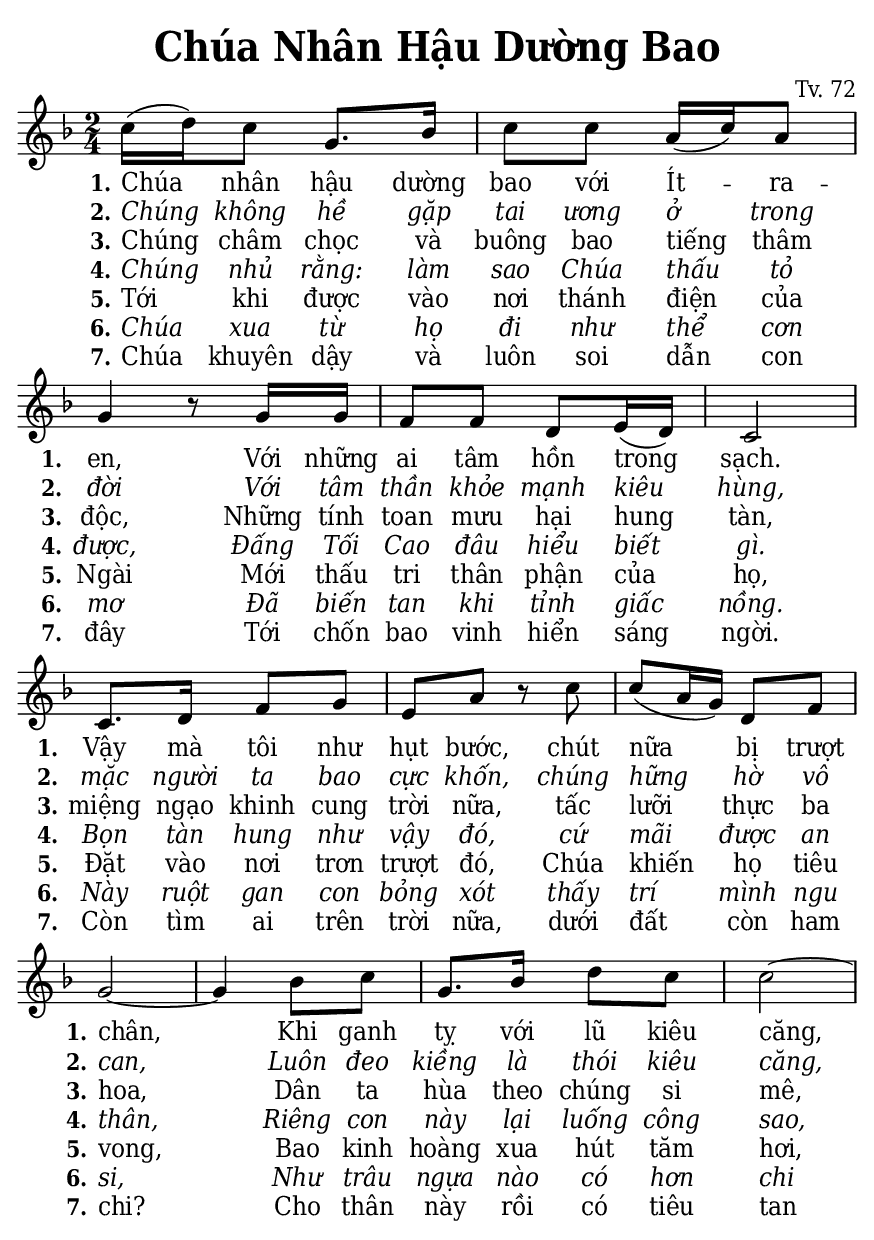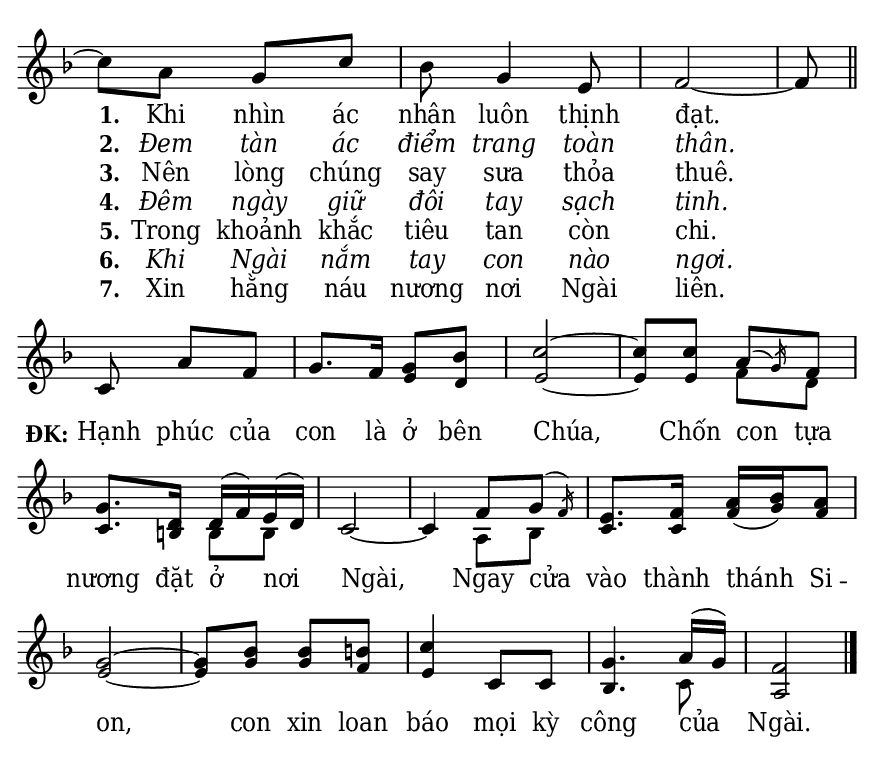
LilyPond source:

% Cài đặt chung\
\version "2.22.1"
\include "english.ly"

\header {
  title = \markup { \fontsize #1 "Chúa Nhân Hậu Dường Bao" }
  composer = "Tv. 72"
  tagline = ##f
}

% Nhạc phiên khúc
nhacPhienKhucSop = \relative c'' {
  \autoPageBreaksOff
  c16 (d) c8 g8. bf16 |
  c8 c a16 (c) a8 |
  g4 r8 g16 g |
  f8 f d e16 (d) |
  c2 |
  c8. d16 f8 g |
  e a r c |
  c (a16 g) d8 f |
  g2 ~ |
  g4 bf8 c |
  g8. bf16 d8 c |
  c2 ~ |
  
  \pageBreak
  
  c8 a g c |
  bf g4 e8 |
  f2 ~ |
  f8 \bar "||" \break
  
  <> \tweak extra-offset #'(-7 . -2.5) _\markup { \bold "ĐK:" }
  c a' f |
  g8. f16 g8 bf |
  c2 ~ |
  c8 c
  \afterGrace a8 [({
    \override Flag.stroke-style = #"grace"
    g16)}
  \revert Flag.stroke-style
  f8] |
  g8. d16 d (f) e (d) |
  c2 ~ |
  c4 f8
  \afterGrace g8 ({
    \override Flag.stroke-style = #"grace"
    f16)}
  \revert Flag.stroke-style
  e8. f16 a (bf) a8 |
  g2 ~ |
  g8 bf bf b! |
  c4 c,8 c |
  g'4. a16 (g) |
  f2 \bar "|."
}

nhacPhienKhucAlto = \relative c' {
  R2*15
  r8
  c a' f |
  g8. f16 e8 d |
  e2 ~ |
  e8 e f d |
  c8. b!16 b8 b |
  c2 ~ |
  c4 a8 [bf] |
  c8. c16 f (g) f8 |
  e2 ~ |
  e8 g g f |
  e4 c8 c |
  bf4. c8 |
  a2
}

% Lời phiên khúc
loiPhienKhucSop = \lyrics {
  <<
    {
      \set stanza = "1."
      Chúa nhân hậu dường bao với Ít -- ra -- en,
      Với những ai tâm hồn trong sạch.
      Vậy mà tôi như hụt bước, chút nữa bị trượt chân,
      Khi ganh tỵ với lũ kiêu căng,
      Khi nhìn ác nhân luôn thịnh đạt.
    }
    \new Lyrics {
	    \set associatedVoice = "beSop"
	    \set stanza = "2."
      \override Lyrics.LyricText.font-shape = #'italic
	    Chúng không hề gặp tai ương ở trong đời
	    Với tâm thần khỏe mạnh kiêu hùng,
	    mặc người ta bao cực khốn,
	    chúng hững hờ vô can,
	    Luôn đeo kiềng là thói kiêu căng,
	    Đem tàn ác điểm trang toàn thân.
    }
    \new Lyrics {
	    \set associatedVoice = "beSop"
	    \set stanza = "3."
	    Chúng châm chọc và buông bao tiếng thâm độc,
	    Những tính toan mưu hại hung tàn,
	    miệng ngạo khinh cung trời nữa,
	    tấc lưỡi thực ba hoa,
	    Dân ta hùa theo chúng si mê,
	    Nên lòng chúng say sưa thỏa thuê.
    }
    \new Lyrics {
	    \set associatedVoice = "beSop"
	    \set stanza = "4."
      \override Lyrics.LyricText.font-shape = #'italic
	    Chúng nhủ rằng: làm sao Chúa thấu tỏ được,
	    Đấng Tối Cao đâu hiểu biết gì.
	    Bọn tàn hung như vậy đó, cứ mãi được an thân,
	    Riêng con này lại luống công sao,
	    Đêm ngày giữ đôi tay sạch tinh.
    }
    \new Lyrics {
	    \set associatedVoice = "beSop"
	    \set stanza = "5."
	    Tới khi được vào nơi thánh điện của Ngài
	    Mới thấu tri thân phận của họ,
	    Đặt vào nơi trơn trượt đó,
	    Chúa khiến họ tiêu vong,
	    Bao kinh hoàng xua hút tăm hơi,
	    Trong khoảnh khắc tiêu tan còn chi.
    }
    \new Lyrics {
	    \set associatedVoice = "beSop"
	    \set stanza = "6."
      \override Lyrics.LyricText.font-shape = #'italic
	    Chúa xua từ họ đi như thể cơn mơ
	    Đã biến tan khi tỉnh giấc nồng.
	    Này ruột gan con bỏng xót thấy trí mình ngu si,
	    Như trâu ngựa nào có hơn chi
	    Khi Ngài nắm tay con nào ngơi.
    }
    \new Lyrics {
	    \set associatedVoice = "beSop"
	    \set stanza = "7."
	    Chúa khuyên dậy và luôn soi dẫn con đây
	    Tới chốn bao vinh hiển sáng ngời.
	    Còn tìm ai trên trời nữa,
	    dưới đất còn ham chi?
	    Cho thân này rồi có tiêu tan
	    Xin hằng náu nương nơi Ngài liên.
    }
  >>
  %\set stanza = "ĐK:"
  \set stanza = ""
  Hạnh phúc của con là ở bên Chúa,
  Chốn con tựa nương đặt ở nơi Ngài,
  Ngay cửa vào thành thánh Si -- on,
  con xin loan báo mọi kỳ công của Ngài.
}

% Dàn trang
\paper {
  #(set-paper-size "a5")
  top-margin = 3\mm
  bottom-margin = 3\mm
  left-margin = 3\mm
  right-margin = 3\mm
  indent = #0
  #(define fonts
	 (make-pango-font-tree "Deja Vu Serif Condensed"
	 		       "Deja Vu Serif Condensed"
			       "Deja Vu Serif Condensed"
			       (/ 20 20)))
  print-page-number = ##f
  system-system-spacing = #'((basic-distance . 0.1) (padding . 2))
  ragged-bottom = ##t
}

TongNhip = {
  \key f \major \time 2/4
  \set Timing.beamExceptions = #'()
  \set Timing.baseMoment = #(ly:make-moment 1/4)
}

% mã nguồn cho những chức năng chưa hỗ trợ trong phiên bản lilypond hiện tại
% cung cấp bởi cộng đồng lilypond khi gửi email đến lilypond-user@gnu.org
% Đổi kích thước nốt cho bè phụ
notBePhu =
#(define-music-function (font-size music) (number? ly:music?)
   (for-some-music
     (lambda (m)
       (if (music-is-of-type? m 'rhythmic-event)
           (begin
             (set! (ly:music-property m 'tweaks)
                   (cons `(font-size . ,font-size)
                         (ly:music-property m 'tweaks)))
             #t)
           #f))
     music)
   music)

% in số phiên khúc trên mỗi dòng
#(define (add-grob-definition grob-name grob-entry)
    (set! all-grob-descriptions
          (cons ((@@ (lily) completize-grob-entry)
                 (cons grob-name grob-entry))
                all-grob-descriptions)))

#(add-grob-definition
   'StanzaNumberSpanner
   `((direction . ,LEFT)
     (font-series . bold)
     (padding . 1)
     (side-axis . ,X)
     (stencil . ,ly:text-interface::print)
     (X-offset . ,ly:side-position-interface::x-aligned-side)
     (Y-extent . ,grob::always-Y-extent-from-stencil)
     (meta . ((class . Spanner)
              (interfaces . (font-interface
                             side-position-interface
                             stanza-number-interface
                             text-interface))))))

\layout {
   \context {
     \Global
     \grobdescriptions #all-grob-descriptions
   }
   \context {
     \Score
     \remove Stanza_number_align_engraver
     \consists
       #(lambda (context)
          (let ((texts '())
                (syllables '()))
            (make-engraver
             (acknowledgers
              ((stanza-number-interface engraver grob source-engraver)
                 (set! texts (cons grob texts)))
              ((lyric-syllable-interface engraver grob source-engraver)
                 (set! syllables (cons grob syllables))))
             ((stop-translation-timestep engraver)
                (for-each
                 (lambda (text)
                   (for-each
                    (lambda (syllable)
                      (ly:pointer-group-interface::add-grob text
'side-support-elements syllable))
                    syllables))
                 texts)
                (set! syllables '())))))
   }
   \context {
     \Lyrics
     \remove Stanza_number_engraver
     \consists
       #(lambda (context)
          (let ((text #f)
                (last-stanza #f))
            (make-engraver
             ((process-music engraver)
                (let ((stanza (ly:context-property context 'stanza #f)))
                  (if (and stanza (not (equal? stanza last-stanza)))
                      (let ((column (ly:context-property context
'currentCommandColumn)))
                        (set! last-stanza stanza)
                        (if text
                            (ly:spanner-set-bound! text RIGHT column))

                        (set! text (ly:engraver-make-grob engraver
'StanzaNumberSpanner '()))
                        (ly:grob-set-property! text 'text stanza)
                        (ly:spanner-set-bound! text LEFT column)))))
             ((finalize engraver)
                (if text
                    (let ((column (ly:context-property context
'currentCommandColumn)))
                      (ly:spanner-set-bound! text RIGHT column)))))))
     \override StanzaNumberSpanner.horizon-padding = 10000
   }
}
% kết thúc mã nguồn

\score {
  \new ChoirStaff <<
    \new Staff \with {
        \consists "Merge_rests_engraver"
        printPartCombineTexts = ##f
      }
      <<
      \new Voice \TongNhip \partCombine 
        \nhacPhienKhucSop
        \notBePhu -1 { \nhacPhienKhucAlto }
      \new NullVoice = beSop \nhacPhienKhucSop
      \new Lyrics \lyricsto beSop \loiPhienKhucSop
      >>
  >>
  \layout {
    \override Lyrics.LyricSpace.minimum-distance = #1.5
    \override Score.BarNumber.break-visibility = ##(#f #f #f)
    \override Score.SpacingSpanner.uniform-stretching = ##t
  } 
}
